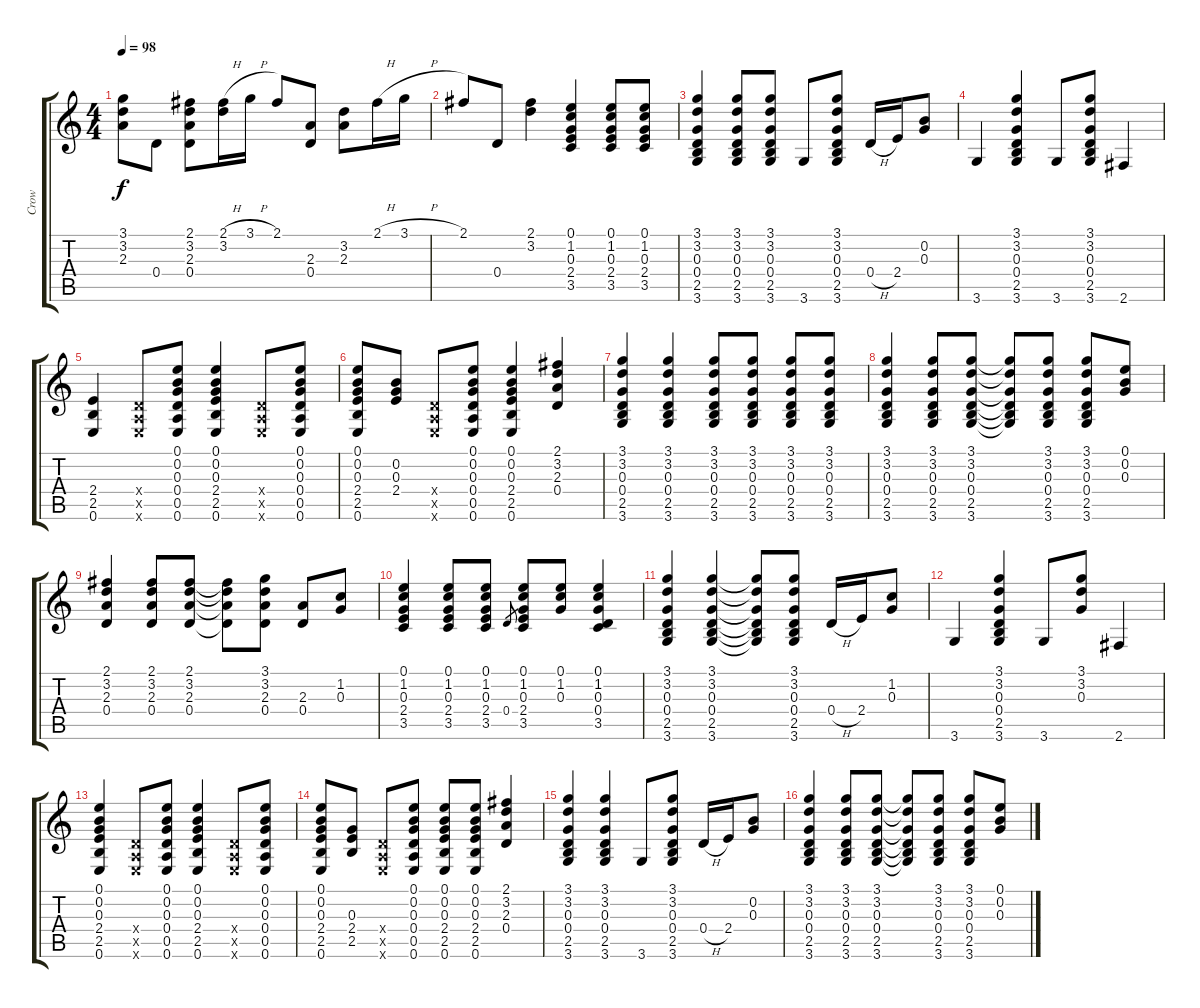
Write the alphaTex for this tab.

\track ("Crow" "Crow") {instrument acousticguitarsteel}
\staff {score tabs}
\tuning (E4 B3 G3 D3 A2 E2) {hide}
\ts (4 4)
\tempo 98
\clef g2
\ks c
(3.1 3.2 2.3).8{dy f} 0.4.8 (2.1 3.2 2.3 0.4).8 (2.1{h} 3.2).16 3.1{h}.16 2.1.8 (2.3 0.4).8 (3.2 2.3).8 2.1{h}.16 3.1{h}.16 |
2.1.8 0.4.8 (2.1 3.2).4 (0.1 1.2 0.3 2.4 3.5).4 (0.1 1.2 0.3 2.4 3.5).8 (0.1 1.2 0.3 2.4 3.5).8 |
(3.1 3.2 0.3 0.4 2.5 3.6).4 (3.1 3.2 0.3 0.4 2.5 3.6).8 (3.1 3.2 0.3 0.4 2.5 3.6).8 3.6.8 (3.1 3.2 0.3 0.4 2.5 3.6).8 0.4{h}.16 2.4.16 (0.2 0.3).8 |
3.6.4 (3.1 3.2 0.3 0.4 2.5 3.6).4 3.6.8 (3.1 3.2 0.3 0.4 2.5 3.6).8 2.6.4 |
(2.4 2.5 0.6).4 (0.4{x} 0.5{x} 0.6{x}).8 (0.1 0.2 0.3 0.4 0.5 0.6).8 (0.1 0.2 0.3 2.4 2.5 0.6).4 (0.4{x} 0.5{x} 0.6{x}).8 (0.1 0.2 0.3 0.4 0.5 0.6).8 |
(0.1 0.2 0.3 2.4 2.5 0.6).8 (0.2 0.3 2.4).8 (0.4{x} 0.5{x} 0.6{x}).8 (0.1 0.2 0.3 0.4 0.5 0.6).8 (0.1 0.2 0.3 2.4 2.5 0.6).4 (2.1 3.2 2.3 0.4).4 |
(3.1 3.2 0.3 0.4 2.5 3.6).4 (3.1 3.2 0.3 0.4 2.5 3.6).4 (3.1 3.2 0.3 0.4 2.5 3.6).8 (3.1 3.2 0.3 0.4 2.5 3.6).8 (3.1 3.2 0.3 0.4 2.5 3.6).8 (3.1 3.2 0.3 0.4 2.5 3.6).8 |
(3.1 3.2 0.3 0.4 2.5 3.6).4 (3.1 3.2 0.3 0.4 2.5 3.6).8 (3.1 3.2 0.3 0.4 2.5 3.6).8 (3.1{t} 3.2{t} 0.3{t} 0.4{t} 2.5{t} 3.6{t}).8 (3.1 3.2 0.3 0.4 2.5 3.6).8 (3.1 3.2 0.3 0.4 2.5 3.6).8 (0.1 0.2 0.3).8 |
(2.1 3.2 2.3 0.4).4 (2.1 3.2 2.3 0.4).8 (2.1 3.2 2.3 0.4).8 (2.1{t} 3.2{t} 2.3{t} 0.4{t}).8 (3.1 3.2 2.3 0.4).8 (2.3 0.4).8 (1.2 0.3).8 |
(0.1 1.2 0.3 2.4 3.5).4 (0.1 1.2 0.3 2.4 3.5).8 (0.1 1.2 0.3 2.4 3.5).8 0.4.8{gr} (0.1 1.2 0.3 2.4 3.5).8 (0.1 1.2 0.3).8 (0.1 1.2 0.3 0.4 3.5).4 |
(3.1 3.2 0.3 0.4 2.5 3.6).4 (3.1 3.2 0.3 0.4 2.5 3.6).4 (3.1{t} 3.2{t} 0.3{t} 0.4{t} 2.5{t} 3.6{t}).8 (3.1 3.2 0.3 0.4 2.5 3.6).8 0.4{h}.16 2.4.16 (1.2 0.3).8 |
3.6.4 (3.1 3.2 0.3 0.4 2.5 3.6).4 3.6.8 (3.1 3.2 0.3).8 2.6.4 |
(0.1 0.2 0.3 2.4 2.5 0.6).4 (0.4{x} 0.5{x} 0.6{x}).8 (0.1 0.2 0.3 0.4 0.5 0.6).8 (0.1 0.2 0.3 2.4 2.5 0.6).4 (0.4{x} 0.5{x} 0.6{x}).8 (0.1 0.2 0.3 0.4 0.5 0.6).8 |
(0.1 0.2 0.3 2.4 2.5 0.6).8 (0.3 2.4 2.5).8 (0.4{x} 0.5{x} 0.6{x}).8 (0.1 0.2 0.3 0.4 0.5 0.6).8 (0.1 0.2 0.3 2.4 2.5 0.6).8 (0.1 0.2 0.3 2.4 2.5 0.6).8 (2.1 3.2 2.3 0.4).4 |
(3.1 3.2 0.3 0.4 2.5 3.6).4 (3.1 3.2 0.3 0.4 2.5 3.6).4 3.6.8 (3.1 3.2 0.3 0.4 2.5 3.6).8 0.4{h}.16 2.4.16 (0.2 0.3).8 |
(3.1 3.2 0.3 0.4 2.5 3.6).4 (3.1 3.2 0.3 0.4 2.5 3.6).8 (3.1 3.2 0.3 0.4 2.5 3.6).8 (3.1{t} 3.2{t} 0.3{t} 0.4{t} 2.5{t} 3.6{t}).8 (3.1 3.2 0.3 0.4 2.5 3.6).8 (3.1 3.2 0.3 0.4 2.5 3.6).8 (0.1 0.2 0.3).8
